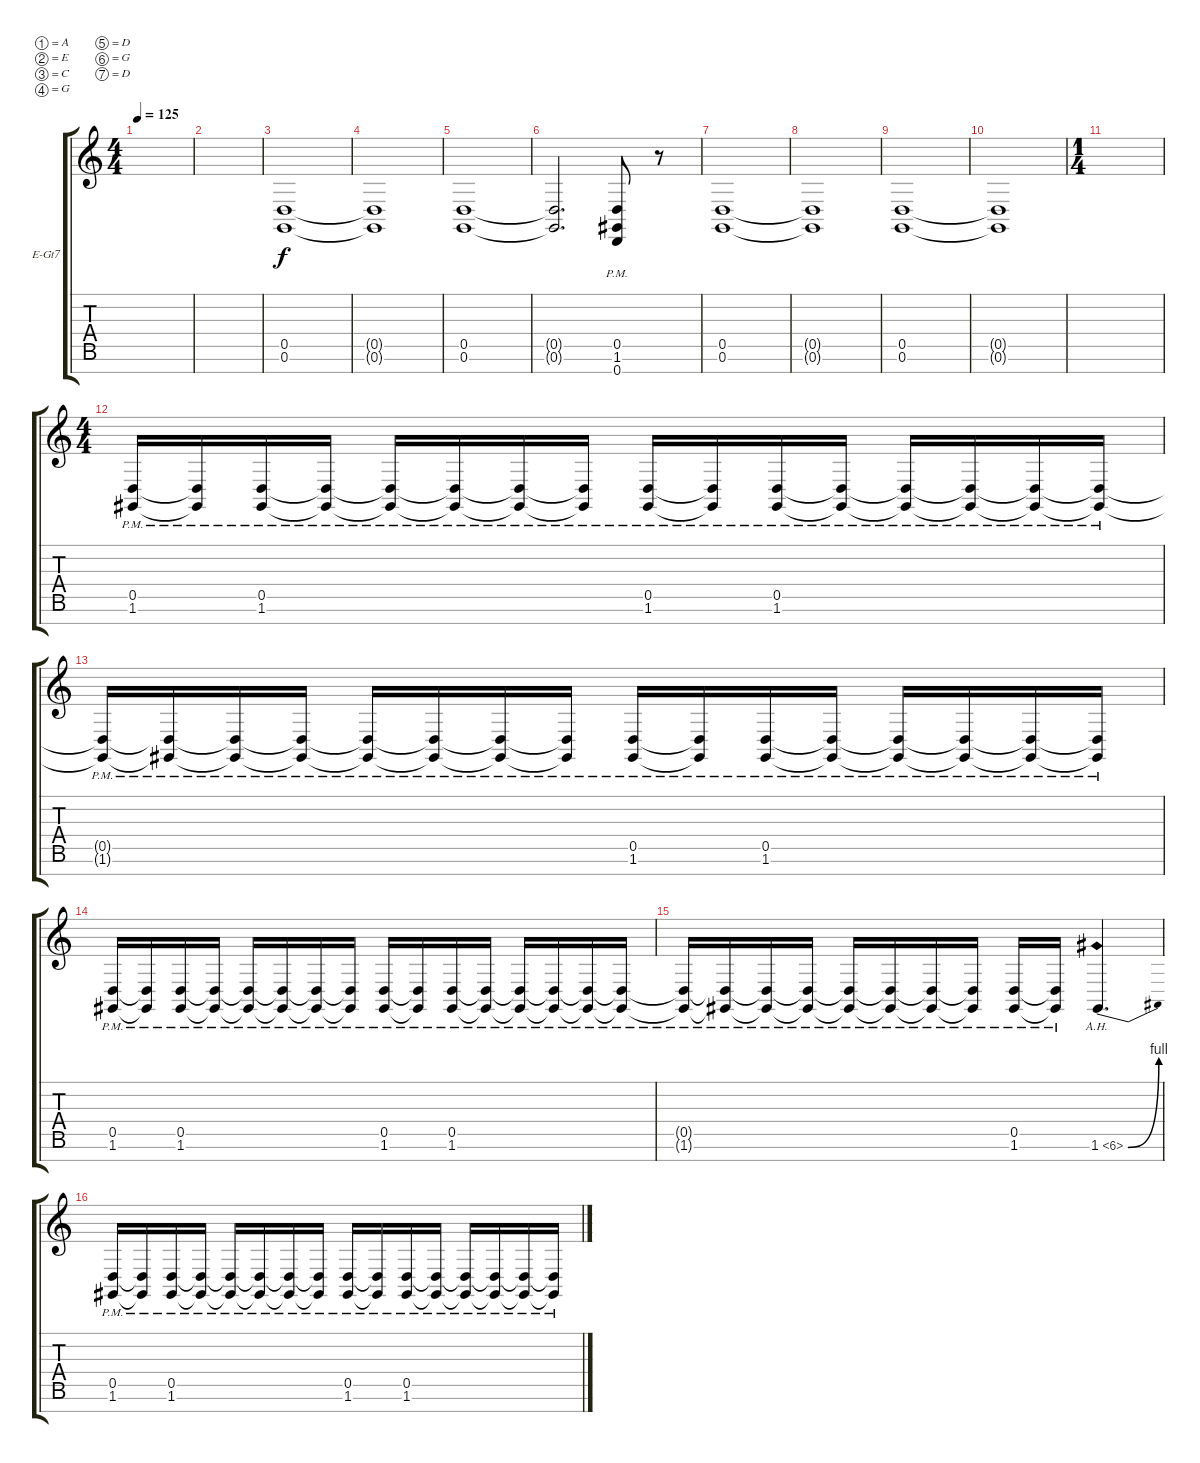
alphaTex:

\defaultSystemsLayout 4
\bracketExtendMode groupsimilarinstruments
\firstSystemTrackNameOrientation horizontal
\otherSystemsTrackNameOrientation horizontal
\track ("Electric Guitar" "E-Gt7") {instrument distortionguitar}
\staff {score tabs}
\tuning (A3 E3 C3 G2 D2 G1 D1)
\ts (4 4)
\tempo 125
\clef g2
\scale
0.485477
\ks c
|
\scale
0.257261 |
\scale
0.257261 (0.6 0.5).1 |
\scale
0.333333 (0.5{t} 0.6{t}).1 |
\scale
0.333333 (0.6 0.5).1 |
\scale
0.333333 (0.6{t} 0.5{t}).2{d} (1.6{pm} 0.5{pm} 0.7{pm}).8 r.8 |
\scale
0.333333 (0.6 0.5).1 |
\scale
0.333333 (0.5{t} 0.6{t}).1 |
\scale
0.333333 (0.6 0.5).1 |
\scale
0.209459 (0.6{t} 0.5{t}).1 |
\ts (1 4)
\scale
0.39527 |
\ts (4 4)
\scale
0.39527 (1.6{pm} 0.5{pm}).16 (0.5{pm t} 1.6{pm t}).16 (1.6{pm} 0.5{pm}).16 (0.5{pm t} 1.6{pm t}).16 (0.5{pm t} 1.6{pm t}).16 (0.5{pm t} 1.6{pm t}).16 (0.5{pm t} 1.6{pm t}).16 (0.5{pm t} 1.6{pm t}).16 (1.6{pm} 0.5{pm}).16 (0.5{pm t} 1.6{pm t}).16 (1.6{pm} 0.5{pm}).16 (0.5{pm t} 1.6{pm t}).16 (0.5{pm t} 1.6{pm t}).16 (0.5{pm t} 1.6{pm t}).16 (0.5{pm t} 1.6{pm t}).16 (0.5{pm t} 1.6{pm t}).16 |
\scale
0.333333 (0.5{pm t} 1.6{pm t}).16 (0.5{pm t} 1.6{pm t}).16 (0.5{pm t} 1.6{pm t}).16 (0.5{pm t} 1.6{pm t}).16 (0.5{pm t} 1.6{pm t}).16 (0.5{pm t} 1.6{pm t}).16 (0.5{pm t} 1.6{pm t}).16 (0.5{pm t} 1.6{pm t}).16 (1.6{pm} 0.5{pm}).16 (0.5{pm t} 1.6{pm t}).16 (1.6{pm} 0.5{pm}).16 (1.6{pm t} 0.5{pm t}).16 (1.6{pm t} 0.5{pm t}).16 (1.6{pm t} 0.5{pm t}).16 (1.6{pm t} 0.5{pm t}).16 (1.6{pm t} 0.5{pm t}).16 |
\scale
0.333333 (1.6{pm} 0.5{pm}).16 (0.5{pm t} 1.6{pm t}).16 (1.6{pm} 0.5{pm}).16 (0.5{pm t} 1.6{pm t}).16 (0.5{pm t} 1.6{pm t}).16 (0.5{pm t} 1.6{pm t}).16 (0.5{pm t} 1.6{pm t}).16 (0.5{pm t} 1.6{pm t}).16 (1.6{pm} 0.5{pm}).16 (0.5{pm t} 1.6{pm t}).16 (1.6{pm} 0.5{pm}).16 (0.5{pm t} 1.6{pm t}).16 (0.5{pm t} 1.6{pm t}).16 (0.5{pm t} 1.6{pm t}).16 (0.5{pm t} 1.6{pm t}).16 (0.5{pm t} 1.6{pm t}).16 |
\scale
0.333333 (0.5{pm t} 1.6{pm t}).16 (0.5{pm t} 1.6{pm t}).16 (0.5{pm t} 1.6{pm t}).16 (0.5{pm t} 1.6{pm t}).16 (0.5{pm t} 1.6{pm t}).16 (0.5{pm t} 1.6{pm t}).16 (0.5{pm t} 1.6{pm t}).16 (0.5{pm t} 1.6{pm t}).16 (1.6{pm} 0.5{pm}).16 (0.5{pm t} 1.6{pm t}).16 1.6{be (bend 0 0 59.4 4) ah 5}.4{d} |
\scale
0.333333 (1.6{pm} 0.5{pm}).16 (0.5{pm t} 1.6{pm t}).16 (1.6{pm} 0.5{pm}).16 (0.5{pm t} 1.6{pm t}).16 (0.5{pm t} 1.6{pm t}).16 (0.5{pm t} 1.6{pm t}).16 (0.5{pm t} 1.6{pm t}).16 (0.5{pm t} 1.6{pm t}).16 (1.6{pm} 0.5{pm}).16 (0.5{pm t} 1.6{pm t}).16 (1.6{pm} 0.5{pm}).16 (0.5{pm t} 1.6{pm t}).16 (0.5{pm t} 1.6{pm t}).16 (0.5{pm t} 1.6{pm t}).16 (0.5{pm t} 1.6{pm t}).16 (0.5{pm t} 1.6{pm t}).16
